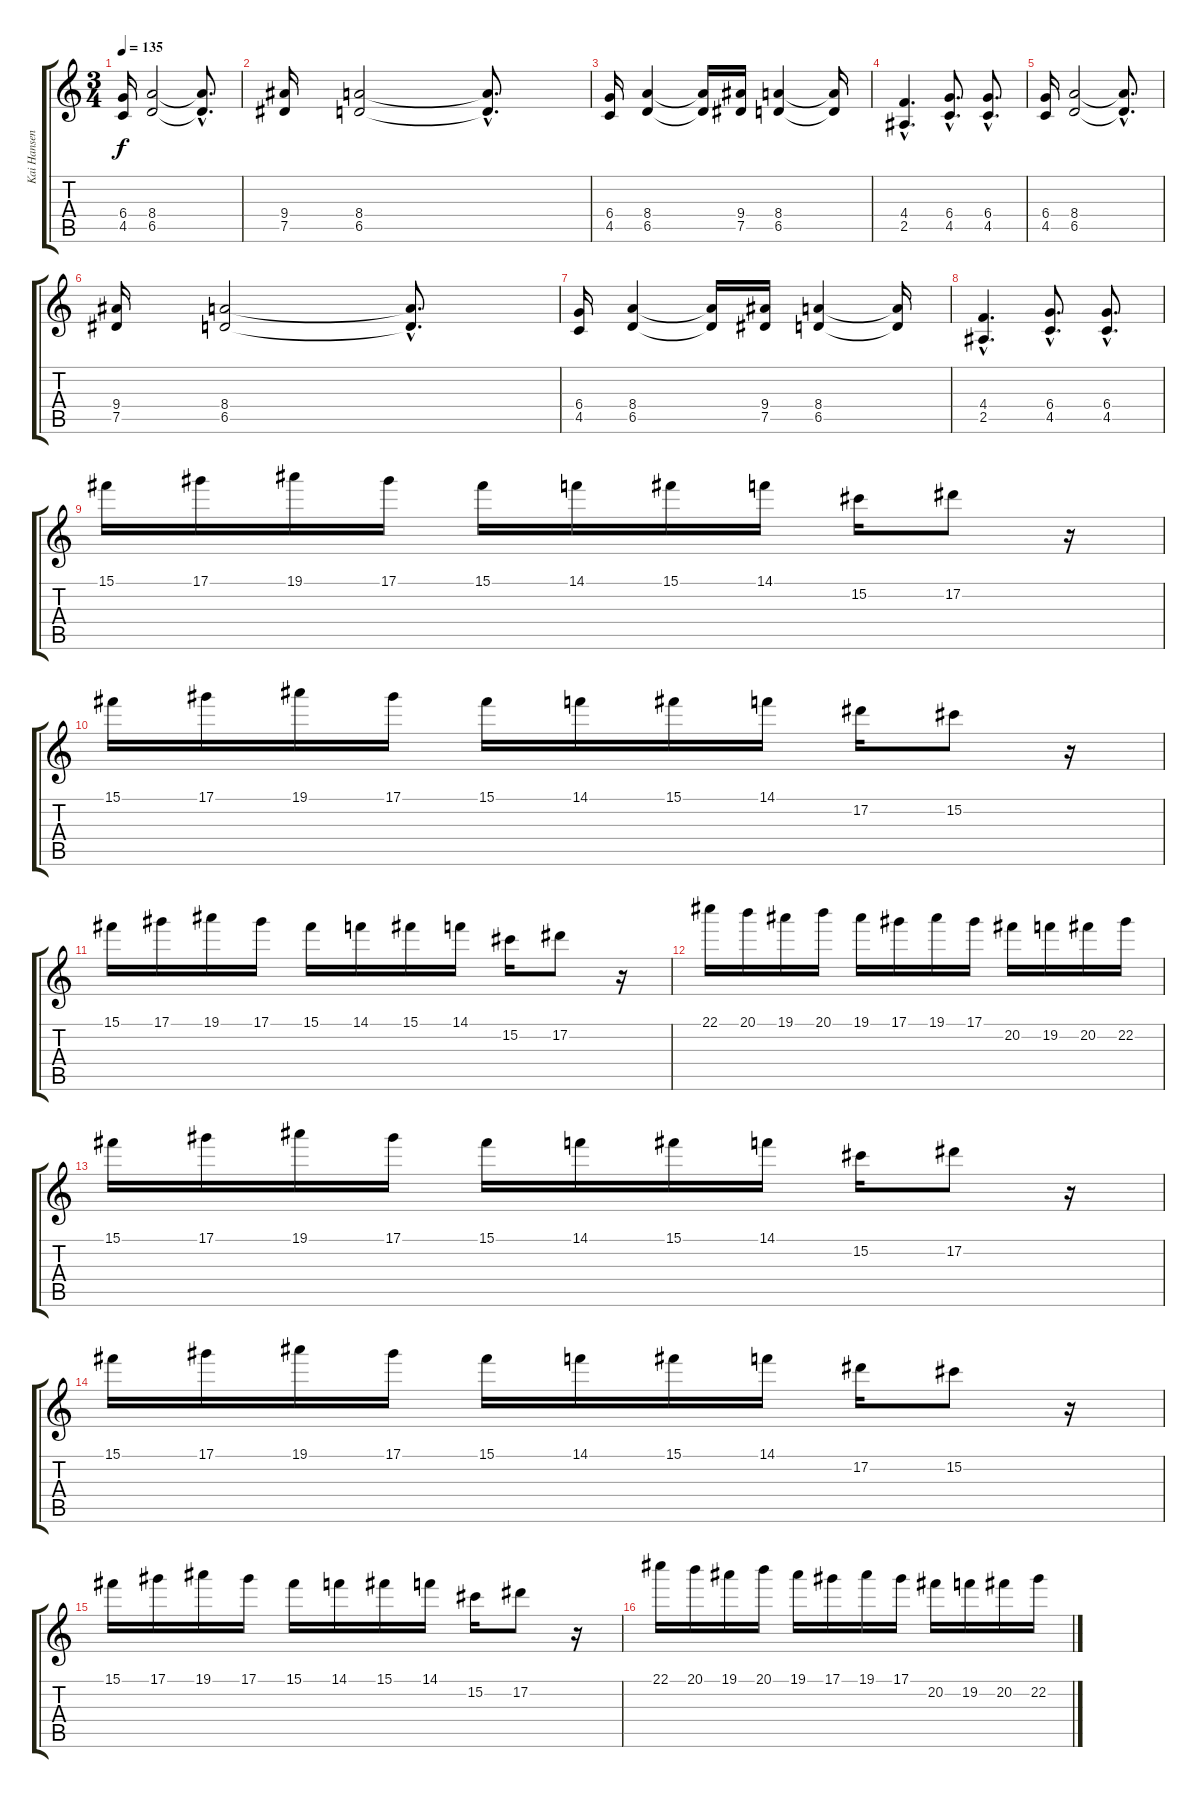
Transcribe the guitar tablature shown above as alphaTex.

\track ("Kai Hansen" "Kai Hansen") {instrument distortionguitar}
\staff {score tabs}
\tuning (Eb4 Bb3 Gb3 Db3 Ab2 Eb2) {hide}
\ts (3 4)
\tempo 135
\clef g2
\ks c
(6.4 4.5).16{dy f} (8.4 6.5).2 (8.4{hac t} 6.5{hac t}).8{d} |
(9.4 7.5).16 (8.4 6.5).2 (8.4{hac t} 6.5{hac t}).8{d} |
(6.4 4.5).16 (8.4 6.5).4 (8.4{t} 6.5{t}).16 (9.4 7.5).16 (8.4 6.5).4 (8.4{t} 6.5{t}).16 |
(4.4{hac} 2.5{hac}).4{d} (6.4{hac} 4.5{hac}).8{d} (6.4{hac} 4.5{hac}).8{d} |
(6.4 4.5).16 (8.4 6.5).2 (8.4{hac t} 6.5{hac t}).8{d} |
(9.4 7.5).16 (8.4 6.5).2 (8.4{hac t} 6.5{hac t}).8{d} |
(6.4 4.5).16 (8.4 6.5).4 (8.4{t} 6.5{t}).16 (9.4 7.5).16 (8.4 6.5).4 (8.4{t} 6.5{t}).16 |
(4.4{hac} 2.5{hac}).4{d} (6.4{hac} 4.5{hac}).8{d} (6.4{hac} 4.5{hac}).8{d} |
15.1.16 17.1.16 19.1.16 17.1.16 15.1.16 14.1.16 15.1.16 14.1.16 15.2.16 17.2.8 r.16 |
15.1.16 17.1.16 19.1.16 17.1.16 15.1.16 14.1.16 15.1.16 14.1.16 17.2.16 15.2.8 r.16 |
15.1.16 17.1.16 19.1.16 17.1.16 15.1.16 14.1.16 15.1.16 14.1.16 15.2.16 17.2.8 r.16 |
22.1.16 20.1.16 19.1.16 20.1.16 19.1.16 17.1.16 19.1.16 17.1.16 20.2.16 19.2.16 20.2.16 22.2.16 |
15.1.16 17.1.16 19.1.16 17.1.16 15.1.16 14.1.16 15.1.16 14.1.16 15.2.16 17.2.8 r.16 |
15.1.16 17.1.16 19.1.16 17.1.16 15.1.16 14.1.16 15.1.16 14.1.16 17.2.16 15.2.8 r.16 |
15.1.16 17.1.16 19.1.16 17.1.16 15.1.16 14.1.16 15.1.16 14.1.16 15.2.16 17.2.8 r.16 |
22.1.16 20.1.16 19.1.16 20.1.16 19.1.16 17.1.16 19.1.16 17.1.16 20.2.16 19.2.16 20.2.16 22.2.16
